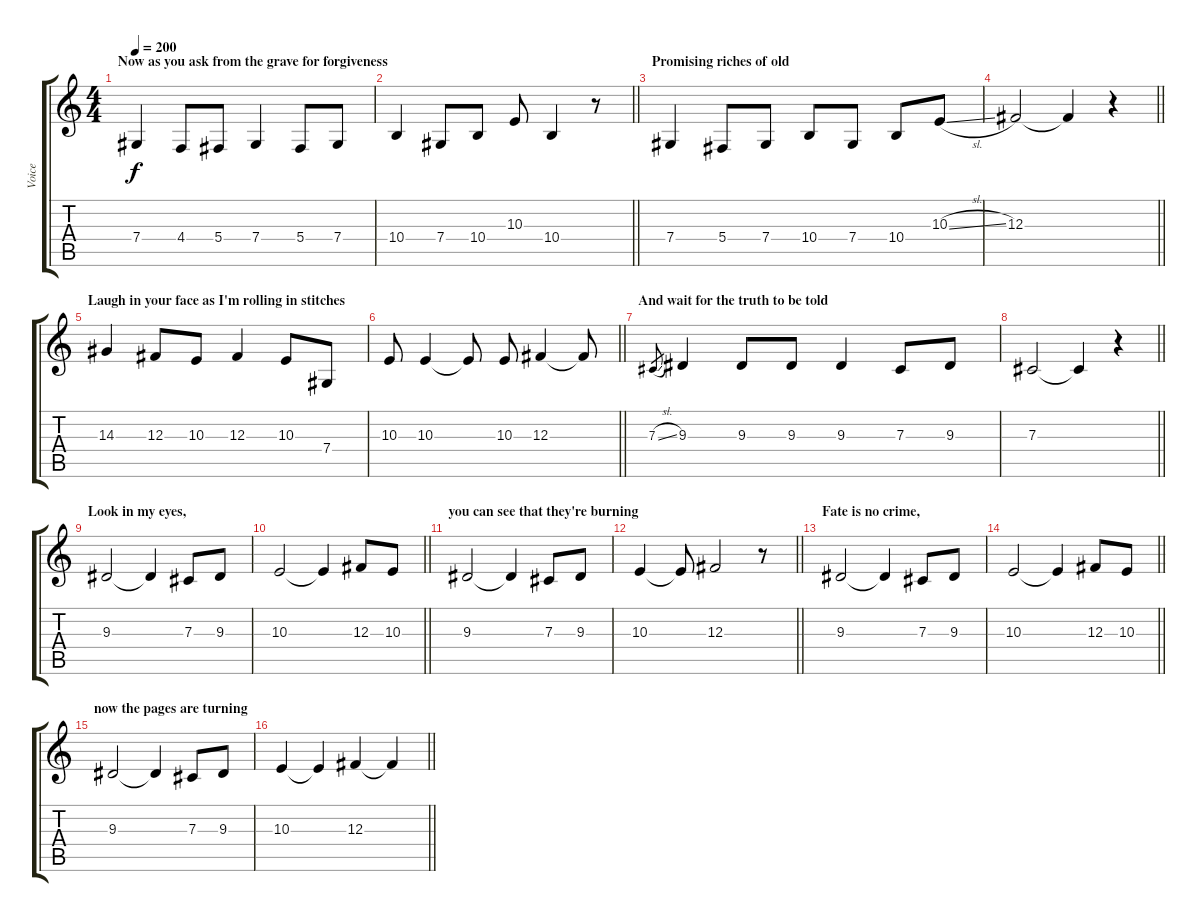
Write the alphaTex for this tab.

\track ("Voice" "Voice") {instrument lead6voice}
\staff {score tabs}
\tuning (Eb4 Bb3 Gb3 Db3 Ab2 Eb2) {hide}
\ts (4 4)
\section ("" "Now as you ask from the grave for forgiveness")
\tempo 200
\clef g2
\ks c
7.4.4{dy f} 4.4.8 5.4.8 7.4.4 5.4.8 7.4.8 |
\barLineRight lightlight
10.4.4 7.4.8 10.4.8 10.3.8 10.4.4 r.8 |
\section ("" "Promising riches of old")
7.4.4 5.4.8 7.4.8 10.4.8 7.4.8 10.4.8 10.3{sl}.8 |
\barLineRight lightlight
12.3.2 12.3{t}.4 r.4 |
\section ("" "Laugh in your face as I'm rolling in stitches")
14.3.4 12.3.8 10.3.8 12.3.4 10.3.8 7.4.8 |
\barLineRight lightlight
10.3.8 10.3.4 10.3{t}.8 10.3.8 12.3.4 12.3{t}.8 |
\section ("" "And wait for the truth to be told")
7.3{sl}.8{gr} 9.3.4 9.3.8 9.3.8 9.3.4 7.3.8 9.3.8 |
\barLineRight lightlight
7.3.2 7.3{t}.4 r.4 |
\section ("" "Look in my eyes,")
9.3.2 9.3{t}.4 7.3.8 9.3.8 |
\barLineRight lightlight
10.3.2 10.3{t}.4 12.3.8 10.3.8 |
\section ("" "you can see that they're burning")
9.3.2 9.3{t}.4 7.3.8 9.3.8 |
\barLineRight lightlight
10.3.4 10.3{t}.8 12.3.2 r.8 |
\section ("" "Fate is no crime,")
9.3.2 9.3{t}.4 7.3.8 9.3.8 |
\barLineRight lightlight
10.3.2 10.3{t}.4 12.3.8 10.3.8 |
\section ("" "now the pages are turning")
9.3.2 9.3{t}.4 7.3.8 9.3.8 |
\barLineRight lightlight
10.3.4 10.3{t}.4 12.3.4 12.3{t}.4
